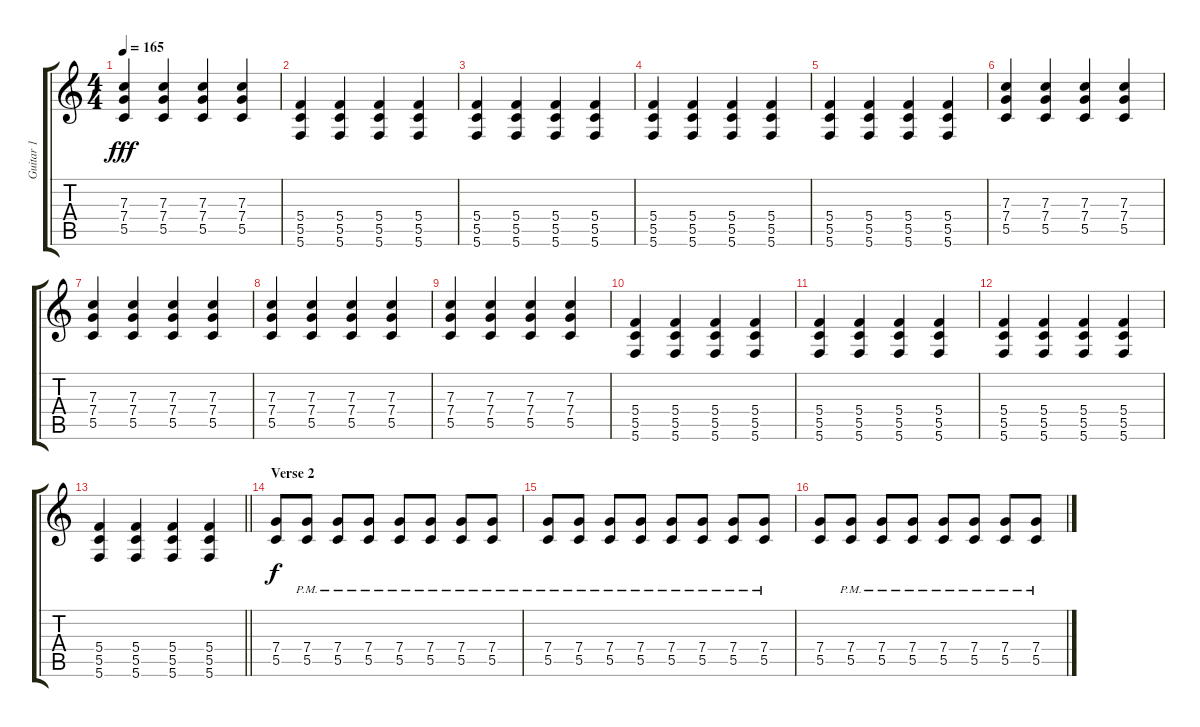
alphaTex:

\track ("Guitar 1" "Guitar 1") {instrument overdrivenguitar}
\staff {score tabs}
\tuning (D4 A3 F3 C3 G2 C2) {hide}
\ts (4 4)
\tempo 165
\clef g2
\ks c
(7.3 7.4 5.5).4{dy fff} (7.3 7.4 5.5).4 (7.3 7.4 5.5).4 (7.3 7.4 5.5).4 |
(5.4 5.5 5.6).4 (5.4 5.5 5.6).4 (5.4 5.5 5.6).4 (5.4 5.5 5.6).4 |
(5.4 5.5 5.6).4 (5.4 5.5 5.6).4 (5.4 5.5 5.6).4 (5.4 5.5 5.6).4 |
(5.4 5.5 5.6).4 (5.4 5.5 5.6).4 (5.4 5.5 5.6).4 (5.4 5.5 5.6).4 |
(5.4 5.5 5.6).4 (5.4 5.5 5.6).4 (5.4 5.5 5.6).4 (5.4 5.5 5.6).4 |
(7.3 7.4 5.5).4 (7.3 7.4 5.5).4 (7.3 7.4 5.5).4 (7.3 7.4 5.5).4 |
(7.3 7.4 5.5).4 (7.3 7.4 5.5).4 (7.3 7.4 5.5).4 (7.3 7.4 5.5).4 |
(7.3 7.4 5.5).4 (7.3 7.4 5.5).4 (7.3 7.4 5.5).4 (7.3 7.4 5.5).4 |
(7.3 7.4 5.5).4 (7.3 7.4 5.5).4 (7.3 7.4 5.5).4 (7.3 7.4 5.5).4 |
(5.4 5.5 5.6).4 (5.4 5.5 5.6).4 (5.4 5.5 5.6).4 (5.4 5.5 5.6).4 |
(5.4 5.5 5.6).4 (5.4 5.5 5.6).4 (5.4 5.5 5.6).4 (5.4 5.5 5.6).4 |
(5.4 5.5 5.6).4 (5.4 5.5 5.6).4 (5.4 5.5 5.6).4 (5.4 5.5 5.6).4 |
\barLineRight lightlight
(5.4 5.5 5.6).4 (5.4 5.5 5.6).4 (5.4 5.5 5.6).4 (5.4 5.5 5.6).4 |
\section ("" "Verse 2")
(7.4 5.5).8{dy f} (7.4{pm} 5.5{pm}).8 (7.4{pm} 5.5{pm}).8 (7.4{pm} 5.5{pm}).8 (7.4{pm} 5.5{pm}).8 (7.4{pm} 5.5{pm}).8 (7.4{pm} 5.5{pm}).8 (7.4{pm} 5.5{pm}).8 |
(7.4{pm} 5.5{pm}).8 (7.4{pm} 5.5{pm}).8 (7.4{pm} 5.5{pm}).8 (7.4{pm} 5.5{pm}).8 (7.4{pm} 5.5{pm}).8 (7.4{pm} 5.5{pm}).8 (7.4{pm} 5.5{pm}).8 (7.4{pm} 5.5{pm}).8 |
(7.4 5.5).8 (7.4{pm} 5.5{pm}).8 (7.4{pm} 5.5{pm}).8 (7.4{pm} 5.5{pm}).8 (7.4{pm} 5.5{pm}).8 (7.4{pm} 5.5{pm}).8 (7.4{pm} 5.5{pm}).8 (7.4{pm} 5.5{pm}).8
